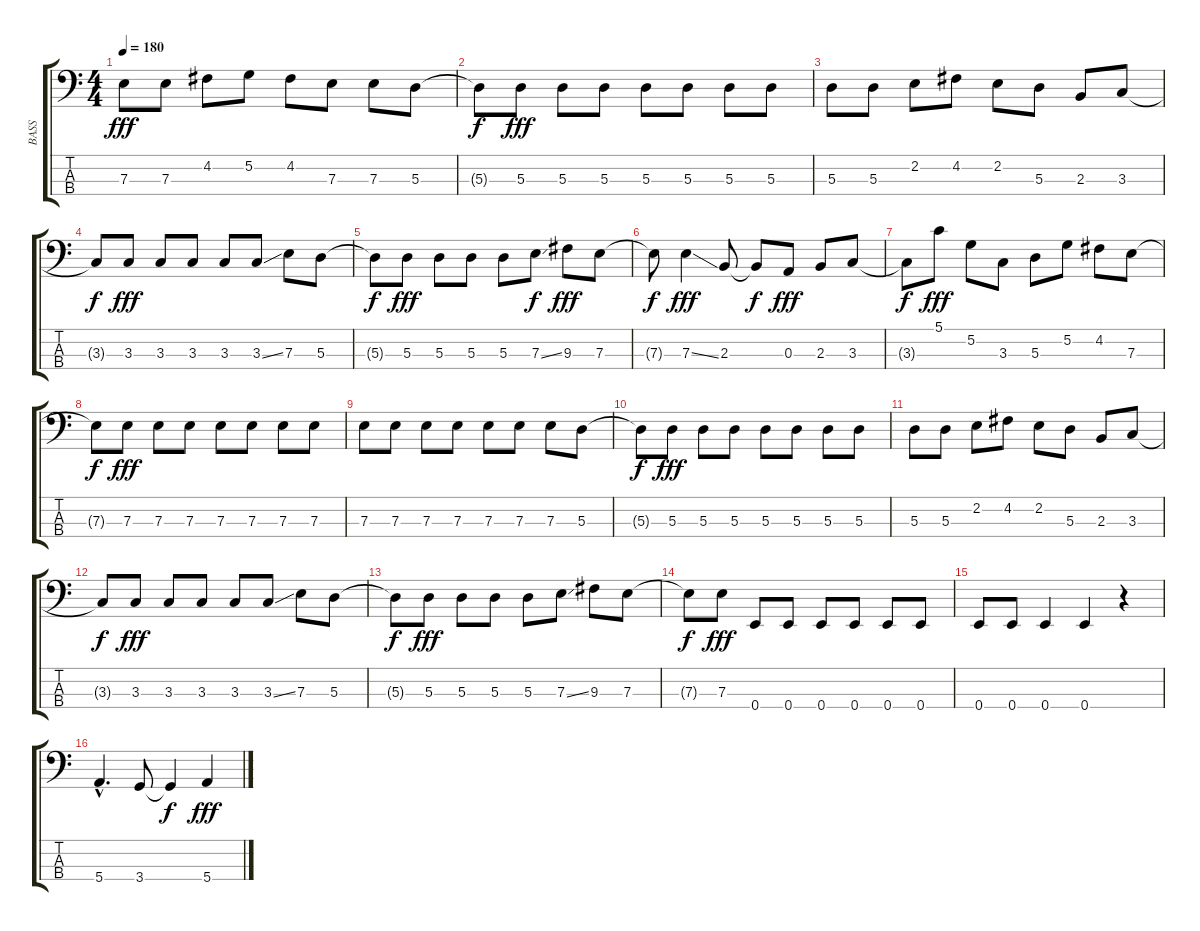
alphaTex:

\track ("BASS" "BASS") {instrument electricbassfinger}
\staff {score tabs}
\tuning (G2 D2 A1 E1) {hide}
\ts (4 4)
\tempo 180
\clef f4
\ks c
7.3.8{dy fff} 7.3.8 4.2.8 5.2.8 4.2.8 7.3.8 7.3.8 5.3.8 |
5.3{t}.8{dy f} 5.3.8{dy fff} 5.3.8 5.3.8 5.3.8 5.3.8 5.3.8 5.3.8 |
5.3.8 5.3.8 2.2.8 4.2.8 2.2.8 5.3.8 2.3.8 3.3.8 |
3.3{t}.8{dy f} 3.3.8{dy fff} 3.3.8 3.3.8 3.3.8 3.3{ss}.8 7.3.8 5.3.8 |
5.3{t}.8{dy f} 5.3.8{dy fff} 5.3.8 5.3.8 5.3.8 7.3{ss}.8{dy f} 9.3.8{dy fff} 7.3.8 |
7.3{t}.8{dy f} 7.3{ss}.4{dy fff} 2.3.8 2.3{t}.8{dy f} 0.3.8{dy fff} 2.3.8 3.3.8 |
3.3{t}.8{dy f} 5.1.8{dy fff} 5.2.8 3.3.8 5.3.8 5.2.8 4.2.8 7.3.8 |
7.3{t}.8{dy f} 7.3.8{dy fff} 7.3.8 7.3.8 7.3.8 7.3.8 7.3.8 7.3.8 |
7.3.8 7.3.8 7.3.8 7.3.8 7.3.8 7.3.8 7.3.8 5.3.8 |
5.3{t}.8{dy f} 5.3.8{dy fff} 5.3.8 5.3.8 5.3.8 5.3.8 5.3.8 5.3.8 |
5.3.8 5.3.8 2.2.8 4.2.8 2.2.8 5.3.8 2.3.8 3.3.8 |
3.3{t}.8{dy f} 3.3.8{dy fff} 3.3.8 3.3.8 3.3.8 3.3{ss}.8 7.3.8 5.3.8 |
5.3{t}.8{dy f} 5.3.8{dy fff} 5.3.8 5.3.8 5.3.8 7.3{ss}.8 9.3.8 7.3.8 |
7.3{t}.8{dy f} 7.3.8{dy fff} 0.4.8 0.4.8 0.4.8 0.4.8 0.4.8 0.4.8 |
0.4.8 0.4.8 0.4.4 0.4.4 r.4 |
5.4{hac}.4{d} 3.4.8 3.4{t}.4{dy f} 5.4.4{dy fff}
